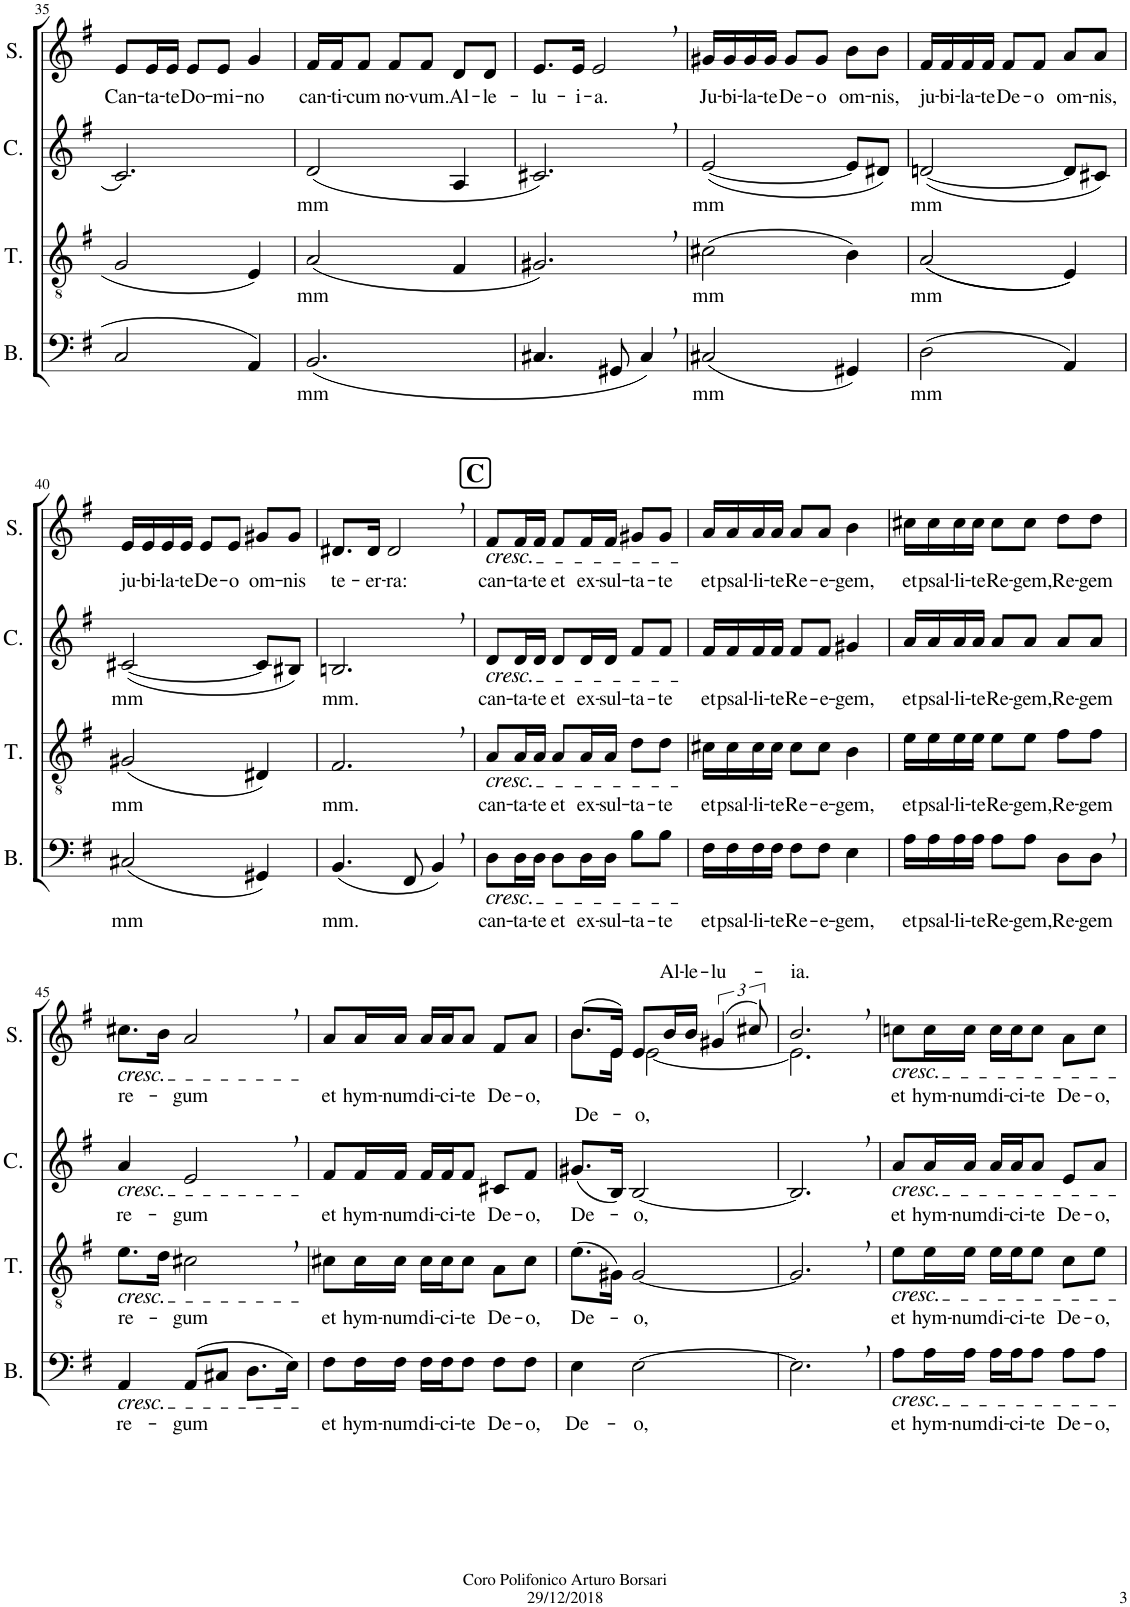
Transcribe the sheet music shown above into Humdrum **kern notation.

**kern	**text	**kern	**text	**kern	**text	**kern	**text
*part4	*part4	*part3	*part3	*part2	*part2	*part1	*part1
*staff4	*staff4	*staff3	*staff3	*staff2	*staff2	*staff1	*staff1
*I"Bassi	*	*I"Tenori	*	*I"Contralti	*	*I"Soprani	*
*I'B.	*	*I'T.	*	*I'C.	*	*I'S.	*
!!LO:PB:g=z
*clefF4	*	*clefGv2	*	*clefG2	*	*clefG2	*
*	*	*	*	*	*	*Trd1c2	*
*k[f#]	*	*k[f#]	*	*k[f#]	*	*k[f#]	*
*M3/4	*	*M3/4	*	*M3/4	*	*M3/4	*
=35	=35	=35	=35	=35	=35	=35	=35
!	!	!	!	!	!	!	!LO:LY:b
2C/	.	2G/	.	2.c/	.	8e/L	Can-
!	!	!	!	!	!	!	!LO:LY:b
.	.	.	.	.	.	16e/L	-ta-
!	!	!	!	!	!	!	!LO:LY:b
.	.	.	.	.	.	16e/JJ	-te
!	!	!	!	!	!	!	!LO:LY:b
.	.	.	.	.	.	8e/L	Do-
!	!	!	!	!	!	!	!LO:LY:b
.	.	.	.	.	.	8e/J	-mi-
!	!	!	!	!	!	!	!LO:LY:b
4AA/	.	4E/	.	.	.	4g/	-no
=36	=36	=36	=36	=36	=36	=36	=36
!	!LO:LY:b	!	!LO:LY:b	!	!LO:LY:b	!	!LO:LY:b
(2.BB/	mm	(2A/	mm	(2d/	mm	16f#/LL	can-
!	!	!	!	!	!	!	!LO:LY:b
.	.	.	.	.	.	16f#/J	-ti-
!	!	!	!	!	!	!	!LO:LY:b
.	.	.	.	.	.	8f#/J	-cum
!	!	!	!	!	!	!	!LO:LY:b
.	.	.	.	.	.	8f#/L	no-
!	!	!	!	!	!	!	!LO:LY:b
.	.	.	.	.	.	8f#/J	-vum.
!	!	!	!	!	!	!	!LO:LY:b
.	.	4F#/	.	4A/	.	8d/L	Al-
!	!	!	!	!	!	!	!LO:LY:b
.	.	.	.	.	.	8d/J	-le-
=37	=37	=37	=37	=37	=37	=37	=37
!	!	!	!	!	!	!	!LO:LY:b
4.C#X/	.	2.G#X,/)	.	2.c#X,/)	.	8.e/L	-lu-
!	!	!	!	!	!	!	!LO:LY:b
.	.	.	.	.	.	16e/Jk	-i-
!	!	!	!	!	!	!	!LO:LY:b
.	.	.	.	.	.	2e,/	-a.
8GG#X/	.	.	.	.	.	.	.
4C#,/)	.	.	.	.	.	.	.
=38	=38	=38	=38	=38	=38	=38	=38
!	!LO:LY:b	!	!LO:LY:b	!	!LO:LY:b	!	!LO:LY:b
(2C#X/	mm	(2c#X\	mm	([2e/	mm	16g#X/LL	Ju-
!	!	!	!	!	!	!	!LO:LY:b
.	.	.	.	.	.	16g#/	-bi-
!	!	!	!	!	!	!	!LO:LY:b
.	.	.	.	.	.	16g#/	-la-
!	!	!	!	!	!	!	!LO:LY:b
.	.	.	.	.	.	16g#/JJ	-te
!	!	!	!	!	!	!	!LO:LY:b
.	.	.	.	.	.	8g#/L	De-
!	!	!	!	!	!	!	!LO:LY:b
.	.	.	.	.	.	8g#/J	-o
!	!	!	!	!	!	!	!LO:LY:b
4GG#X/)	.	4B\)	.	8e/L]	.	8b\L	om-
!	!	!	!	!	!	!	!LO:LY:b
.	.	.	.	8d#X/J)	.	8b\J	-nis,
=39	=39	=39	=39	=39	=39	=39	=39
!	!LO:LY:b	!	!LO:LY:b	!	!LO:LY:b	!	!LO:LY:b
(2D\	mm	((2A/	mm	([2dn/	mm	16f#/LL	ju-
!	!	!	!	!	!	!	!LO:LY:b
.	.	.	.	.	.	16f#/	-bi-
!	!	!	!	!	!	!	!LO:LY:b
.	.	.	.	.	.	16f#/	-la-
!	!	!	!	!	!	!	!LO:LY:b
.	.	.	.	.	.	16f#/JJ	-te
!	!	!	!	!	!	!	!LO:LY:b
.	.	.	.	.	.	8f#/L	De-
!	!	!	!	!	!	!	!LO:LY:b
.	.	.	.	.	.	8f#/J	-o
!	!	!	!	!	!	!	!LO:LY:b
4AA/)	.	4E/))	.	8d/L]	.	8a/L	om-
!	!	!	!	!	!	!	!LO:LY:b
.	.	.	.	8c#X/J)	.	8a/J	-nis,
!!LO:LB:g=z
=40	=40	=40	=40	=40	=40	=40	=40
!	!LO:LY:b	!	!LO:LY:b	!	!LO:LY:b	!	!LO:LY:b
(2C#X/	mm	(2G#X/	mm	([2c#X/	mm	16e/LL	ju-
!	!	!	!	!	!	!	!LO:LY:b
.	.	.	.	.	.	16e/	-bi-
!	!	!	!	!	!	!	!LO:LY:b
.	.	.	.	.	.	16e/	-la-
!	!	!	!	!	!	!	!LO:LY:b
.	.	.	.	.	.	16e/JJ	-te
!	!	!	!	!	!	!	!LO:LY:b
.	.	.	.	.	.	8e/L	De-
!	!	!	!	!	!	!	!LO:LY:b
.	.	.	.	.	.	8e/J	-o
!	!	!	!	!	!	!	!LO:LY:b
4GG#X/)	.	4D#X/)	.	8c#/L]	.	8g#X/L	om-
!	!	!	!	!	!	!	!LO:LY:b
.	.	.	.	8B#X/J)	.	8g#/J	-nis
=41	=41	=41	=41	=41	=41	=41	=41
!	!LO:LY:b	!	!LO:LY:b	!	!LO:LY:b	!	!LO:LY:b
(4.BB/	mm.	2.F#,/	mm.	2.Bn,/	mm.	8.d#X/L	te-
!	!	!	!	!	!	!	!LO:LY:b
.	.	.	.	.	.	16d#/Jk	-er-
!	!	!	!	!	!	!	!LO:LY:b
.	.	.	.	.	.	2d#,/	-ra:
8FF#/	.	.	.	.	.	.	.
4BB,/)	.	.	.	.	.	.	.
!!LO:REH:place=s1:a:B:cj:fs=14:t=C
=42	=42	=42	=42	=42	=42	=42	=42
!	!	!	!	!	!	!LO:TX:b:i:t=cresc.	!
!	!	!	!	!LO:TX:b:i:t=cresc.	!	!	!
!	!	!LO:TX:b:i:t=cresc.	!	!	!	!	!
!LO:TX:b:i:t=cresc.	!	!	!	!	!	!	!
!	!LO:LY:b	!	!LO:LY:b	!	!LO:LY:b	!	!LO:LY:b
8D\L	can-	8A/L	can-	8d/L	can-	8f#/L	can-
!	!LO:LY:b	!	!LO:LY:b	!	!LO:LY:b	!	!LO:LY:b
16D\L	-ta-	16A/L	-ta-	16d/L	-ta-	16f#/L	-ta-
!	!LO:LY:b	!	!LO:LY:b	!	!LO:LY:b	!	!LO:LY:b
16D\JJ	-te	16A/JJ	-te	16d/JJ	-te	16f#/JJ	-te
!	!LO:LY:b	!	!LO:LY:b	!	!LO:LY:b	!	!LO:LY:b
8D\L	et	8A/L	et	8d/L	et	8f#/L	et
!	!LO:LY:b	!	!LO:LY:b	!	!LO:LY:b	!	!LO:LY:b
16D\L	ex-	16A/L	ex-	16d/L	ex-	16f#/L	ex-
!	!LO:LY:b	!	!LO:LY:b	!	!LO:LY:b	!	!LO:LY:b
16D\JJ	-sul-	16A/JJ	-sul-	16d/JJ	-sul-	16f#/JJ	-sul-
!	!LO:LY:b	!	!LO:LY:b	!	!LO:LY:b	!	!LO:LY:b
8B\L	-ta-	8d\L	-ta-	8f#/L	-ta-	8g#X/L	-ta-
!	!LO:LY:b	!	!LO:LY:b	!	!LO:LY:b	!	!LO:LY:b
8B\J	-te	8d\J	-te	8f#/J	-te	8g#/J	-te
=43	=43	=43	=43	=43	=43	=43	=43
!	!LO:LY:b	!	!LO:LY:b	!	!LO:LY:b	!	!LO:LY:b
16F#\LL	et	16c#X\LL	et	16f#/LL	et	16a/LL	et
!	!LO:LY:b	!	!LO:LY:b	!	!LO:LY:b	!	!LO:LY:b
16F#\	psal-	16c#\	psal-	16f#/	psal-	16a/	psal-
!	!LO:LY:b	!	!LO:LY:b	!	!LO:LY:b	!	!LO:LY:b
16F#\	-li-	16c#\	-li-	16f#/	-li-	16a/	-li-
!	!LO:LY:b	!	!LO:LY:b	!	!LO:LY:b	!	!LO:LY:b
16F#\JJ	-te	16c#\JJ	-te	16f#/JJ	-te	16a/JJ	-te
!	!LO:LY:b	!	!LO:LY:b	!	!LO:LY:b	!	!LO:LY:b
8F#\L	Re-	8c#\L	Re-	8f#/L	Re-	8a/L	Re-
!	!LO:LY:b	!	!LO:LY:b	!	!LO:LY:b	!	!LO:LY:b
8F#\J	-e-	8c#\J	-e-	8f#/J	-e-	8a/J	-e-
!	!LO:LY:b	!	!LO:LY:b	!	!LO:LY:b	!	!LO:LY:b
4E\	-gem,	4B\	-gem,	4g#X/	-gem,	4b\	-gem,
=44	=44	=44	=44	=44	=44	=44	=44
!	!LO:LY:b	!	!LO:LY:b	!	!LO:LY:b	!	!LO:LY:b
16A\LL	et	16e\LL	et	16a/LL	et	16cc#X\LL	et
!	!LO:LY:b	!	!LO:LY:b	!	!LO:LY:b	!	!LO:LY:b
16A\	psal-	16e\	psal-	16a/	psal-	16cc#\	psal-
!	!LO:LY:b	!	!LO:LY:b	!	!LO:LY:b	!	!LO:LY:b
16A\	-li-	16e\	-li-	16a/	-li-	16cc#\	-li-
!	!LO:LY:b	!	!LO:LY:b	!	!LO:LY:b	!	!LO:LY:b
16A\JJ	-te	16e\JJ	-te	16a/JJ	-te	16cc#\JJ	-te
!	!LO:LY:b	!	!LO:LY:b	!	!LO:LY:b	!	!LO:LY:b
8A\L	Re-	8e\L	Re-	8a/L	Re-	8cc#\L	Re-
!	!LO:LY:b	!	!LO:LY:b	!	!LO:LY:b	!	!LO:LY:b
8A\J	-gem,	8e\J	-gem,	8a/J	-gem,	8cc#\J	-gem,
!	!LO:LY:b	!	!LO:LY:b	!	!LO:LY:b	!	!LO:LY:b
8D\L	Re-	8f#\L	Re-	8a/L	Re-	8dd\L	Re-
!	!LO:LY:b	!	!LO:LY:b	!	!LO:LY:b	!	!LO:LY:b
8D,\J	-gem	8f#\J	-gem	8a/J	-gem	8dd\J	-gem
!!LO:LB:g=z
=45	=45	=45	=45	=45	=45	=45	=45
!	!	!	!	!	!	!LO:TX:b:i:t=cresc.	!
!	!	!	!	!LO:TX:b:i:t=cresc.	!	!	!
!	!	!LO:TX:b:i:t=cresc.	!	!	!	!	!
!LO:TX:b:i:t=cresc.	!	!	!	!	!	!	!
!	!LO:LY:b	!	!LO:LY:b	!	!LO:LY:b	!	!LO:LY:b
4AA/	re-	8.e\L	re-	4a/	re-	8.cc#X\L	re-
.	.	16d\Jk	.	.	.	16b\Jk	.
!	!LO:LY:b	!	!LO:LY:b	!	!LO:LY:b	!	!LO:LY:b
(8AA/L	-gum	2c#X,\	-gum	2e,/	-gum	2a,/	-gum
8C#X/J	.	.	.	.	.	.	.
8.D\L	.	.	.	.	.	.	.
16E\Jk)	.	.	.	.	.	.	.
=46	=46	=46	=46	=46	=46	=46	=46
!	!LO:LY:b	!	!LO:LY:b	!	!LO:LY:b	!	!LO:LY:b
8F#\L	et	8c#X\L	et	8f#/L	et	8a/L	et
!	!LO:LY:b	!	!LO:LY:b	!	!LO:LY:b	!	!LO:LY:b
16F#\L	hym-	16c#\L	hym-	16f#/L	hym-	16a/L	hym-
!	!LO:LY:b	!	!LO:LY:b	!	!LO:LY:b	!	!LO:LY:b
16F#\JJ	-num	16c#\JJ	-num	16f#/JJ	-num	16a/JJ	-num
!	!LO:LY:b	!	!LO:LY:b	!	!LO:LY:b	!	!LO:LY:b
16F#\LL	di-	16c#\LL	di-	16f#/LL	di-	16a/LL	di-
!	!LO:LY:b	!	!LO:LY:b	!	!LO:LY:b	!	!LO:LY:b
16F#\J	-ci-	16c#\J	-ci-	16f#/J	-ci-	16a/J	-ci-
!	!LO:LY:b	!	!LO:LY:b	!	!LO:LY:b	!	!LO:LY:b
8F#\J	-te	8c#\J	-te	8f#/J	-te	8a/J	-te
!	!LO:LY:b	!	!LO:LY:b	!	!LO:LY:b	!	!LO:LY:b
8F#\L	De-	8A\L	De-	8c#X/L	De-	8f#/L	De-
!	!LO:LY:b	!	!LO:LY:b	!	!LO:LY:b	!	!LO:LY:b
8F#\J	-o,	8c#\J	-o,	8f#/J	-o,	8a/J	-o,
=47	=47	=47	=47	=47	=47	=47	=47
!	!LO:LY:b	!	!LO:LY:b	!	!LO:LY:b	!	!LO:LY:b
*	*	*	*	*	*	*^	*
4E\	De-	(8.e\L	De-	(8.g#X/L	De-	(8.b/L	8.b\L	De-
.	.	16G#X\Jk)	.	16B/Jk)	.	16e/Jk)	16e\Jk	.
!	!LO:LY:b	!	!LO:LY:b	!	!LO:LY:b	!	!	!LO:LY:b
[2E\	-o,	[2G#/	-o,	[2B/	-o,	8e/L	[2e\	-o,
!	!	!	!	!	!	!	!	!LO:LY:a
.	.	.	.	.	.	16b/L	.	Al-
!	!	!	!	!	!	!	!	!LO:LY:a
.	.	.	.	.	.	16b/JJ	.	-le-
!	!	!	!	!	!	!	!	!LO:LY:a
.	.	.	.	.	.	(6g#X/	.	-lu-
.	.	.	.	.	.	12cc#X/)	.	.
=48	=48	=48	=48	=48	=48	=48	=48	=48
!	!	!	!	!	!	!	!	!LO:LY:a
2.E,\]	.	2.G#,/]	.	2.B,/]	.	2.b,/	2.e\]	-ia.
=49	=49	=49	=49	=49	=49	=49	=49	=49
!	!	!	!	!	!	!LO:TX:b:i:t=cresc.	!	!
!	!	!	!	!LO:TX:b:i:t=cresc.	!	!	!	!
!	!	!LO:TX:b:i:t=cresc.	!	!	!	!	!	!
!LO:TX:b:i:t=cresc.	!	!	!	!	!	!	!	!
!	!LO:LY:b	!	!LO:LY:b	!	!LO:LY:b	!	!	!LO:LY:b
*	*	*	*	*	*	*v	*v	*
8A\L	et	8e\L	et	8a/L	et	8ccn\L	et
!	!LO:LY:b	!	!LO:LY:b	!	!LO:LY:b	!	!LO:LY:b
16A\L	hym-	16e\L	hym-	16a/L	hym-	16cc\L	hym-
!	!LO:LY:b	!	!LO:LY:b	!	!LO:LY:b	!	!LO:LY:b
16A\JJ	-num	16e\JJ	-num	16a/JJ	-num	16cc\JJ	-num
!	!LO:LY:b	!	!LO:LY:b	!	!LO:LY:b	!	!LO:LY:b
16A\LL	di-	16e\LL	di-	16a/LL	di-	16cc\LL	di-
!	!LO:LY:b	!	!LO:LY:b	!	!LO:LY:b	!	!LO:LY:b
16A\J	-ci-	16e\J	-ci-	16a/J	-ci-	16cc\J	-ci-
!	!LO:LY:b	!	!LO:LY:b	!	!LO:LY:b	!	!LO:LY:b
8A\J	-te	8e\J	-te	8a/J	-te	8cc\J	-te
!	!LO:LY:b	!	!LO:LY:b	!	!LO:LY:b	!	!LO:LY:b
8A\L	De-	8c\L	De-	8e/L	De-	8a\L	De-
!	!LO:LY:b	!	!LO:LY:b	!	!LO:LY:b	!	!LO:LY:b
8A\J	-o,	8e\J	-o,	8a/J	-o,	8cc\J	-o,
=	=	=	=	=	=	=	=
*-	*-	*-	*-	*-	*-	*-	*-
